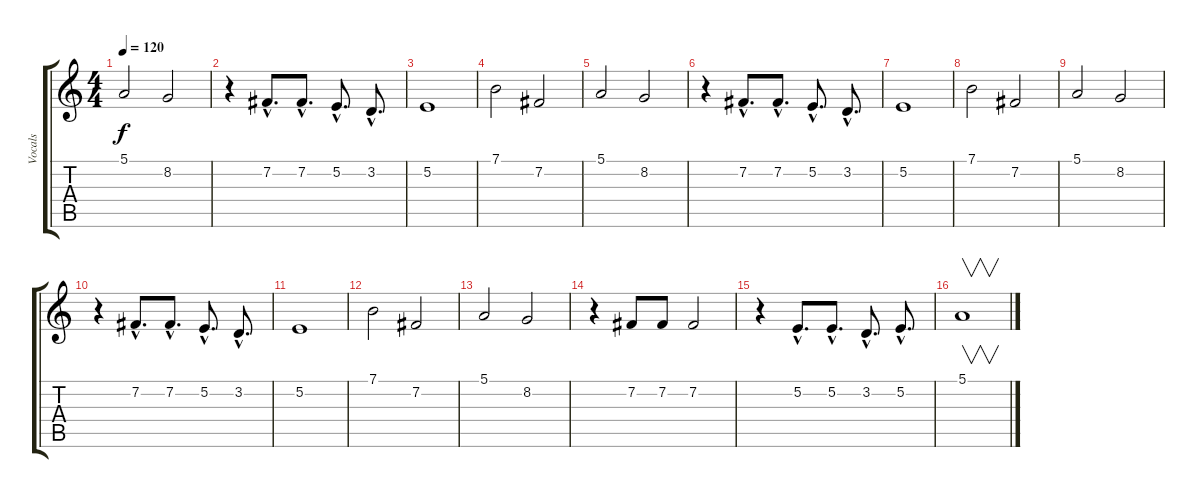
\track ("Vocals" "Vocals") {instrument violin}
\staff {score tabs}
\tuning (E4 B3 G3 D3 A2 E2) {hide}
\ts (4 4)
\tempo 120
\clef g2
\ks c
5.1.2{dy f} 8.2.2 |
r.4 7.2{hac}.8{d} 7.2{hac}.8{d} 5.2{hac}.8{d} 3.2{hac}.8{d} |
5.2.1 |
7.1.2 7.2.2 |
5.1.2 8.2.2 |
r.4 7.2{hac}.8{d} 7.2{hac}.8{d} 5.2{hac}.8{d} 3.2{hac}.8{d} |
5.2.1 |
7.1.2 7.2.2 |
5.1.2 8.2.2 |
r.4 7.2{hac}.8{d} 7.2{hac}.8{d} 5.2{hac}.8{d} 3.2{hac}.8{d} |
5.2.1 |
7.1.2 7.2.2 |
5.1.2 8.2.2 |
r.4 7.2.8 7.2.8 7.2.2 |
r.4 5.2{hac}.8{d} 5.2{hac}.8{d} 3.2{hac}.8{d} 5.2{hac}.8{d} |
5.1.1{v}
